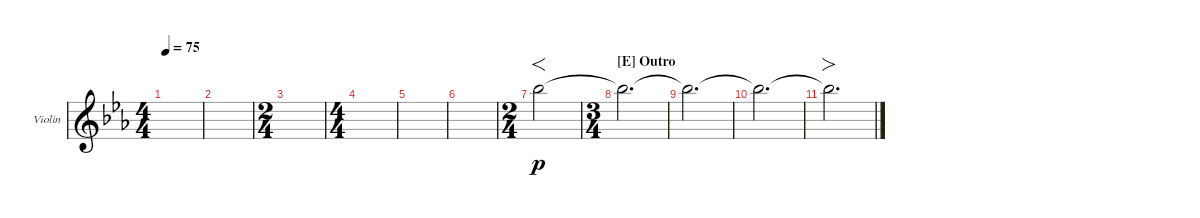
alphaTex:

\bracketExtendMode groupsimilarinstruments
\firstSystemTrackNameOrientation horizontal
\otherSystemsTrackNameOrientation horizontal
\track ("Violin" "Violin") {instrument violin}
\staff {score}
\tuning (E5 A4 D4 G3)
\ts (4 4)
\tempo 75
\clef g2
\scale
0.333333
\ks eb
|
\scale
0.208191 |
\ts (2 4)
\scale
0.395904 |
\ts (4 4)
\scale
0.395904 |
\scale
0.256303 |
\scale
0.256303 |
\ts (2 4)
\scale
0.487395 20.3.2{f dy p} |
\ts (3 4)
\section ("E" "Outro")
\scale
0.487395 20.3{t}.2{d} |
\scale
0.256303 20.3{t}.2{d} |
\scale
0.256303 20.3{t}.2{d} |
\scale
0.333333 20.3{t}.2{fo d} |
\scale
0.333333 |
\scale
0.333333 |
\scale
0.333333 |
\scale
0.333333 |
\scale
0.333333
